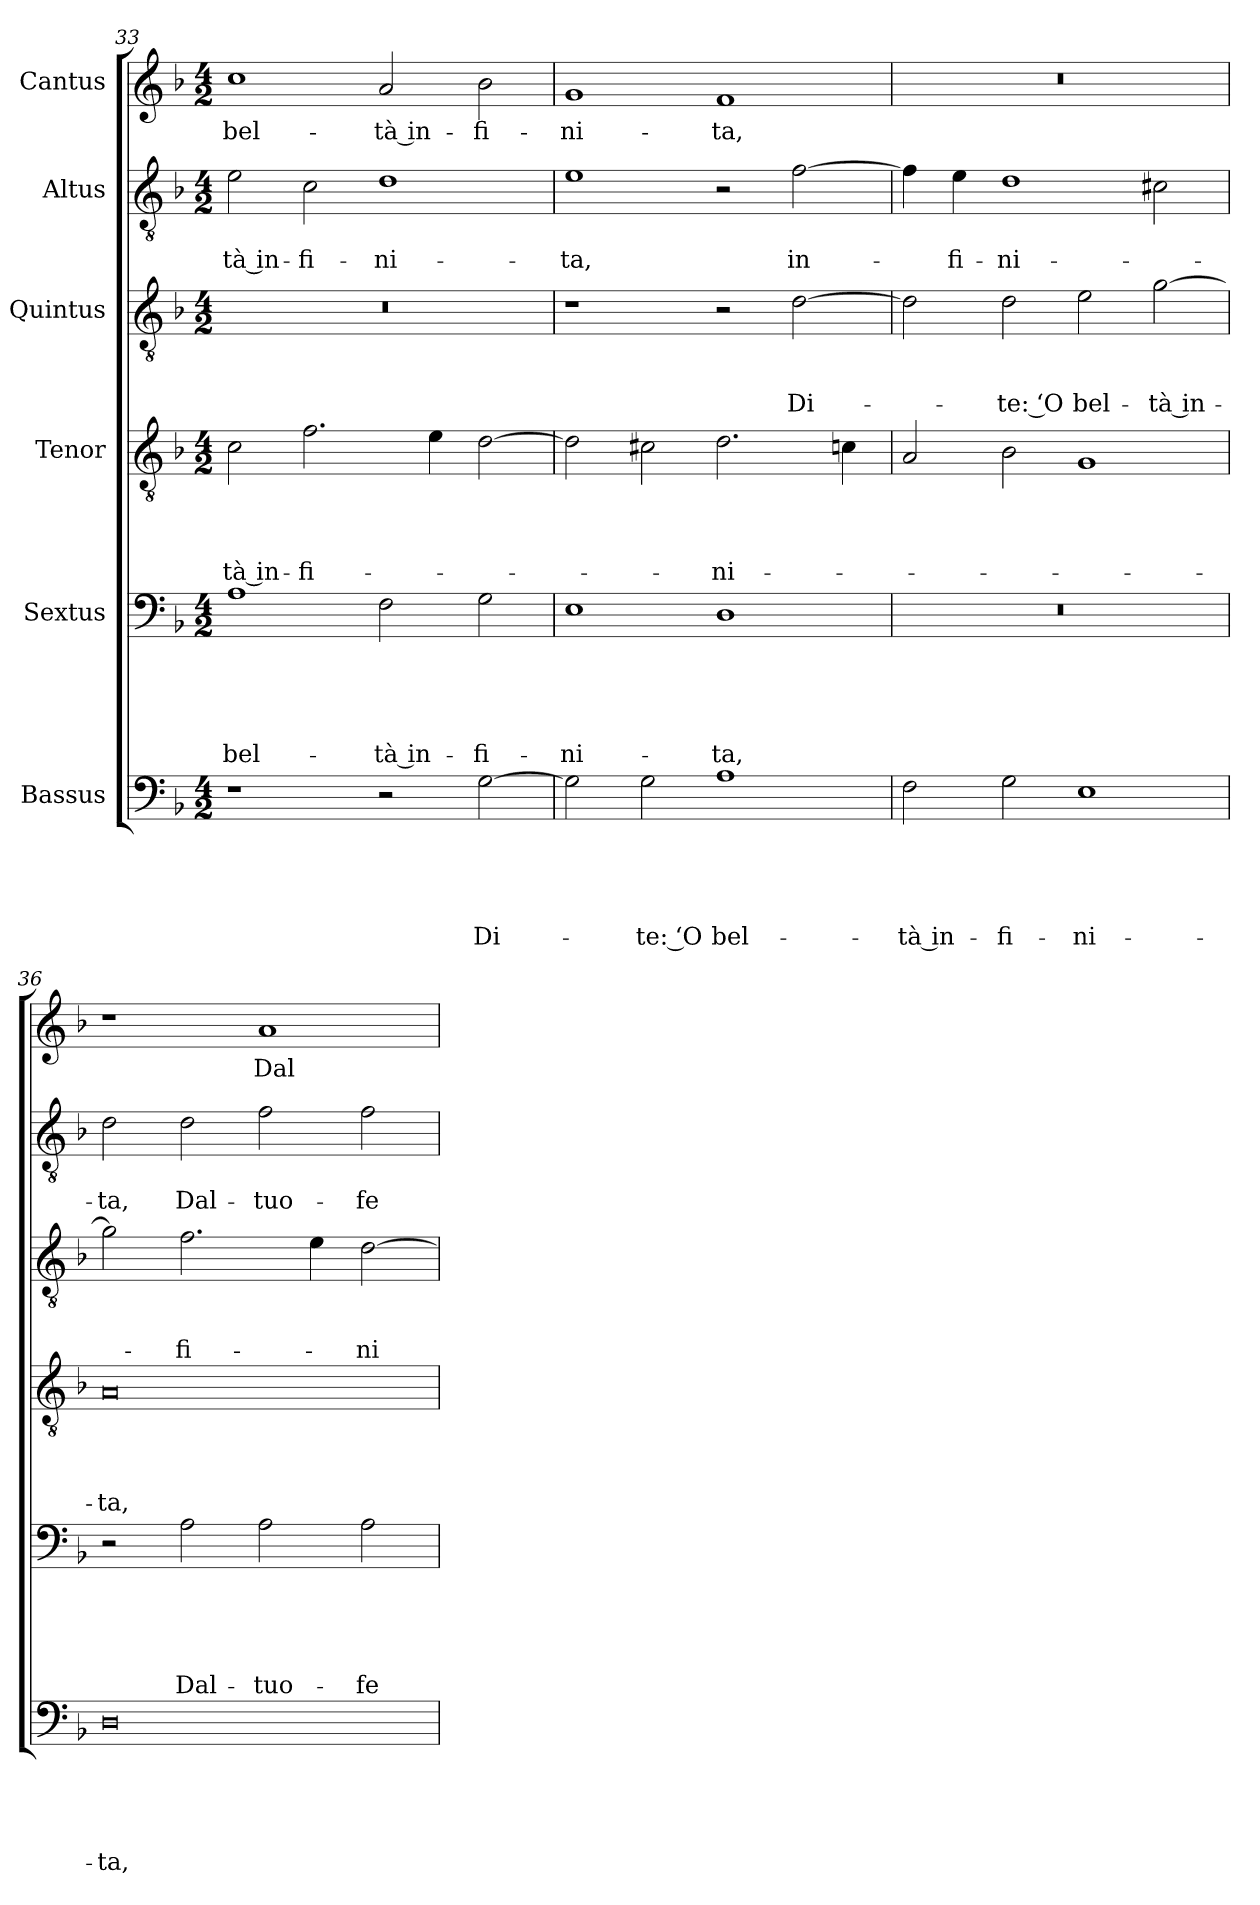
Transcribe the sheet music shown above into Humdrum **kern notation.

**kern	**text	**text	**text	**text	**text	**kern	**text	**text	**text	**text	**text	**kern	**text	**text	**text	**text	**kern	**text	**text	**text	**kern	**text	**text	**kern	**text
*part6	*part6	*part6	*part6	*part6	*part6	*part5	*part5	*part5	*part5	*part5	*part5	*part4	*part4	*part4	*part4	*part4	*part3	*part3	*part3	*part3	*part2	*part2	*part2	*part1	*part1
*staff6	*staff6	*staff6	*staff6	*staff6	*staff6	*staff5	*staff5	*staff5	*staff5	*staff5	*staff5	*staff4	*staff4	*staff4	*staff4	*staff4	*staff3	*staff3	*staff3	*staff3	*staff2	*staff2	*staff2	*staff1	*staff1
*I"Bassus	*	*	*	*	*	*I"Sextus	*	*	*	*	*	*I"Tenor	*	*	*	*	*I"Quintus	*	*	*	*I"Altus	*	*	*I"Cantus	*
*clefF4	*	*	*	*	*	*clefF4	*	*	*	*	*	*clefGv2	*	*	*	*	*clefGv2	*	*	*	*clefGv2	*	*	*clefG2	*
*k[b-]	*	*	*	*	*	*k[b-]	*	*	*	*	*	*k[b-]	*	*	*	*	*k[b-]	*	*	*	*k[b-]	*	*	*k[b-]	*
*M4/2	*	*	*	*	*	*M4/2	*	*	*	*	*	*M4/2	*	*	*	*	*M4/2	*	*	*	*M4/2	*	*	*M4/2	*
=33	=33	=33	=33	=33	=33	=33	=33	=33	=33	=33	=33	=33	=33	=33	=33	=33	=33	=33	=33	=33	=33	=33	=33	=33	=33
1r	.	.	.	.	.	1A\	.	.	.	.	bel-	2c\	.	.	.	-tà in-	0r	.	.	.	2e\	.	-tà in-	1cc\	bel-
.	.	.	.	.	.	.	.	.	.	.	.	2.f\	.	.	.	-fi-	.	.	.	.	2c\	.	-fi-	.	.
2r	.	.	.	.	.	2F\	.	.	.	.	-tà in-	.	.	.	.	.	.	.	.	.	1d\	.	-ni-	2a/	-tà in-
.	.	.	.	.	.	.	.	.	.	.	.	4e\	.	.	.	.	.	.	.	.	.	.	.	.	.
[2G\	.	.	.	.	Di-	2G\	.	.	.	.	-fi-	[2d\	.	.	.	.	.	.	.	.	.	.	.	2b-\	-fi-
=34	=34	=34	=34	=34	=34	=34	=34	=34	=34	=34	=34	=34	=34	=34	=34	=34	=34	=34	=34	=34	=34	=34	=34	=34	=34
2G\]	.	.	.	.	.	1E\	.	.	.	.	-ni-	2d\]	.	.	.	.	1r	.	.	.	1e\	.	-ta,	1g/	-ni-
2G\	.	.	.	.	-te: ʻO	.	.	.	.	.	.	2c#X\	.	.	.	.	.	.	.	.	.	.	.	.	.
1A\	.	.	.	.	bel-	1D\	.	.	.	.	-ta,	2.d\	.	.	.	-ni-	2r	.	.	.	2r	.	.	1f/	-ta,
.	.	.	.	.	.	.	.	.	.	.	.	.	.	.	.	.	[2d\	.	.	Di-	[2f\	.	in-	.	.
.	.	.	.	.	.	.	.	.	.	.	.	4cn\	.	.	.	.	.	.	.	.	.	.	.	.	.
=35	=35	=35	=35	=35	=35	=35	=35	=35	=35	=35	=35	=35	=35	=35	=35	=35	=35	=35	=35	=35	=35	=35	=35	=35	=35
2F\	.	.	.	.	-tà in-	0r	.	.	.	.	.	2A/	.	.	.	.	2d\]	.	.	.	4f\]	.	.	0r	.
.	.	.	.	.	.	.	.	.	.	.	.	.	.	.	.	.	.	.	.	.	4e\	.	-fi-	.	.
2G\	.	.	.	.	-fi-	.	.	.	.	.	.	2B-\	.	.	.	.	2d\	.	.	-te: ʻO	1d\	.	-ni-	.	.
1E\	.	.	.	.	-ni-	.	.	.	.	.	.	1G/	.	.	.	.	2e\	.	.	bel-	.	.	.	.	.
.	.	.	.	.	.	.	.	.	.	.	.	.	.	.	.	.	[2g\	.	.	-tà in-	2c#X\	.	.	.	.
=36	=36	=36	=36	=36	=36	=36	=36	=36	=36	=36	=36	=36	=36	=36	=36	=36	=36	=36	=36	=36	=36	=36	=36	=36	=36
0D\	.	.	.	.	-ta,	2r	.	.	.	.	.	0A/	.	.	.	-ta,	2g\]	.	.	.	2d\	.	-ta,	1r	.
.	.	.	.	.	.	2A\	.	.	.	.	Dal-	.	.	.	.	.	2.f\	.	.	-fi-	2d\	.	Dal-	.	.
.	.	.	.	.	.	2A\	.	.	.	.	tuo-	.	.	.	.	.	.	.	.	.	2f\	.	tuo-	1a/	Dal-
.	.	.	.	.	.	.	.	.	.	.	.	.	.	.	.	.	4e\	.	.	.	.	.	.	.	.
.	.	.	.	.	.	2A\	.	.	.	.	fe-	.	.	.	.	.	[2d\	.	.	-ni-	2f\	.	fe-	.	.
=	=	=	=	=	=	=	=	=	=	=	=	=	=	=	=	=	=	=	=	=	=	=	=	=	=
*-	*-	*-	*-	*-	*-	*-	*-	*-	*-	*-	*-	*-	*-	*-	*-	*-	*-	*-	*-	*-	*-	*-	*-	*-	*-
